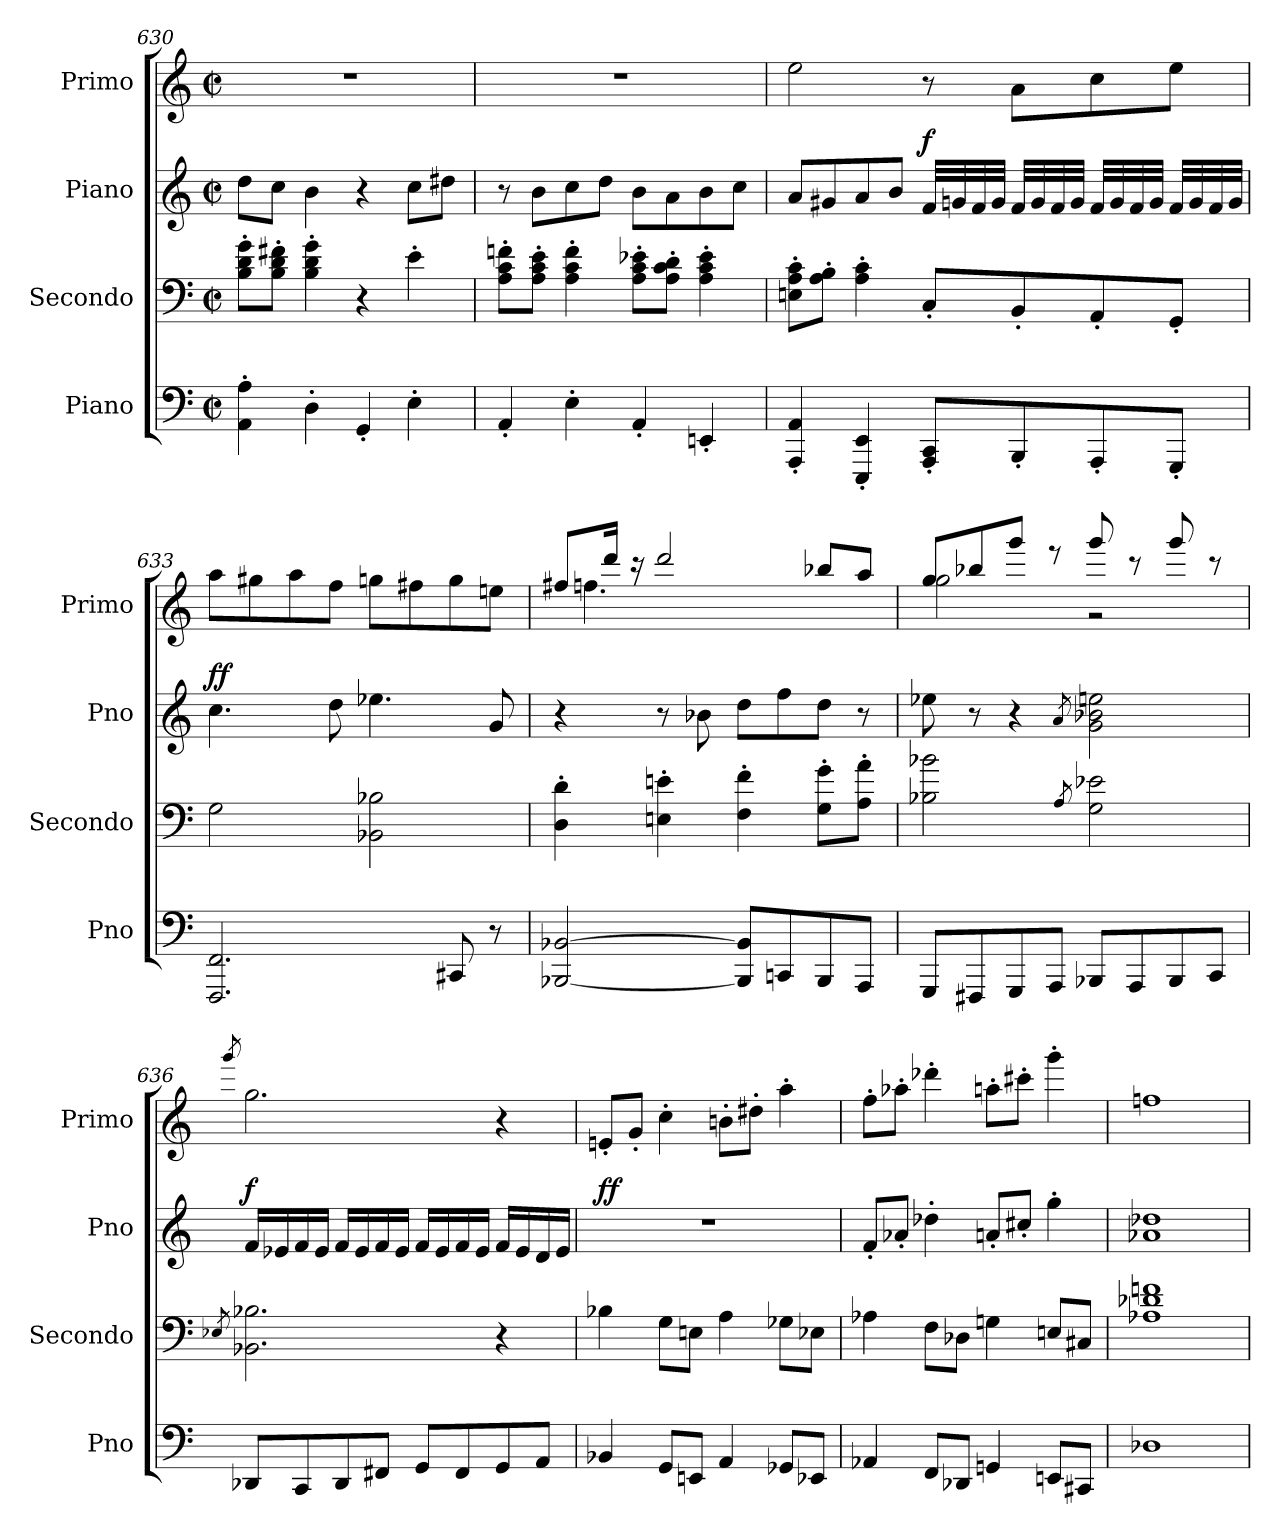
**kern	**kern	**kern	**dynam	**kern
*part4	*part3	*part2	*part2	*part1
*staff4	*staff3	*staff2	*staff2	*staff1
*I"Piano	*I"Secondo	*I"Piano	*	*I"Primo
*I'Pno	*I'Secondo	*I'Pno	*	*I'Primo
!!LO:LB:g=z
*clefF4	*clefF4	*clefG2	*	*clefG2
*k[]	*k[]	*k[]	*	*k[]
*C:	*C:	*C:	*	*C:
*M2/2	*M2/2	*M2/2	*	*M2/2
*met(c|)	*met(c|)	*met(c|)	*	*met(c|)
=630	=630	=630	=630	=630
4AA\' 4A\'	8B\' 8d\' 8g\'L	8dd\L	.	1r
.	8B\' 8d\' 8f#X\'J	8cc\J	.	.
4D'\	4B\' 4d\' 4g\'	4b\	.	.
4GG'/	4r	4r	.	.
4E'\	4e'\	8cc\L	.	.
.	.	8dd#X\J	.	.
=631	=631	=631	=631	=631
4AA'/	8A\' 8c\' 8fn\'L	8r	.	1r
.	8A\' 8c\' 8e\'J	8b\L	.	.
4E'\	4A\' 4c\' 4f\'	8cc\	.	.
.	.	8dd\J	.	.
4AA'/	8A\' 8c\' 8e-X\'L	8b\L	.	.
.	8A\' 8c\' 8d\'J	8a\	.	.
4EEn'/	4A\' 4c\' 4e-\'	8b\	.	.
.	.	8cc\J	.	.
=632	=632	=632	=632	=632
4AAA/' 4AA/'	8En\' 8A\' 8c\'L	8a/L	.	2ee\
.	8A\' 8B\'J	8g#X/	.	.
4EEE/' 4EE/'	4A\' 4c\'	8a/	.	.
.	.	8b/J	.	.
!	!	!	!LO:DY:a	!
8AAA/' 8CC/'L	8C'/L	32f/LLL	f	8r
.	.	32gn/	.	.
.	.	32f/	.	.
.	.	32g/JJJ	.	.
8BBB'/	8BB'/	32f/LLL	.	8a\L
.	.	32g/	.	.
.	.	32f/	.	.
.	.	32g/JJJ	.	.
8AAA'/	8AA'/	32f/LLL	.	8cc\
.	.	32g/	.	.
.	.	32f/	.	.
.	.	32g/JJJ	.	.
8GGG'/J	8GG'/J	32f/LLL	.	8ee\J
.	.	32g/	.	.
.	.	32f/	.	.
.	.	32g/JJJ	.	.
=633	=633	=633	=633	=633
!	!	!	!LO:DY:a	!
2.FFF/ 2.FF/	2G\	4.cc\	ff	8aa\L
.	.	.	.	8gg#X\
.	.	.	.	8aa\
.	.	8dd\	.	8ff\J
.	2BB-X\ 2B-X\	4.ee-X\	.	8ggn\L
.	.	.	.	8ff#X\
8CC#X/	.	.	.	8gg\
8r	.	8g/	.	8een\J
=634	=634	=634	=634	=634
*	*	*	*	*^
[2BBB-X/ [2BB-X/	4D\' 4d\'	4r	.	8ff#/L	4.ffn\
.	.	.	.	16ddd/Jk	.
.	.	.	.	16rccc	.
.	4En\' 4en\'	8r	.	2ddd/	.
.	.	8b-X\	.	.	2ryy
8BBB-/] 8BB-/]L	4F\' 4f\'	8dd\L	.	.	.
8CCn/	.	8ff\	.	.	.
8BBB-/	8G\' 8g\'L	8dd\J	.	8bb-X/L	.
8AAA/J	8A\' 8a\'J	8r	.	8aa/J	8ryy
!!LO:PB:g=z	!!
=635	=635	=635	=635	=635	=635
8GGG/L	2B-X\ 2b-X\	8ee-X\	.	8gg/L	2gg\
8FFF#X/	.	8r	.	8bb-X/	.
8GGG/	.	4r	.	8ggg/J	.
8AAA/J	.	.	.	8r	.
.	8qA/	8qa/	.	.	.
8BBB-X/L	2G\ 2e-X\	2g\ 2b-X\ 2een\	.	8ggg/	2r
8AAA/	.	.	.	8r	.
8BBB-/	.	.	.	8ggg/	.
8CC/J	.	.	.	8r	.
*	*	*	*	*v	*v
=636	=636	=636	=636	=636
.	8qE-X/	.	.	8qggg/
!	!	!	!LO:DY:a	!
8DD-X/L	2.BB-X\ 2.B-X\	16f/LL	f	2.gg\
.	.	16e-X/	.	.
8CC/	.	16f/	.	.
.	.	16e-/JJ	.	.
8DD-/	.	16f/LL	.	.
.	.	16e-/	.	.
8FF#X/J	.	16f/	.	.
.	.	16e-/JJ	.	.
8GG/L	.	16f/LL	.	.
.	.	16e-/	.	.
8FF#/	.	16f/	.	.
.	.	16e-/JJ	.	.
8GG/	4r	16f/LL	.	4r
.	.	16e-/	.	.
8AA/J	.	16d/	.	.
.	.	16e-/JJ	.	.
=637	=637	=637	=637	=637
!	!	!	!LO:DY:a	!
4BB-X/	4B-X\	1r	ff	8en'/L
.	.	.	.	8g'/J
8GG/L	8G\L	.	.	4cc'\
8EEn/J	8En\J	.	.	.
4AA/	4A\	.	.	8bn'\L
.	.	.	.	8dd#X'\J
8GG-X/L	8G-X\L	.	.	4aa'\
8EE-X/J	8E-X\J	.	.	.
=638	=638	=638	=638	=638
4AA-X/	4A-X\	8f'/L	.	8ff'\L
.	.	8a-X'/J	.	8aa-X'\J
8FF/L	8F\L	4dd-X'\	.	4ddd-X'\
8DD-X/J	8D-X\J	.	.	.
4GGn/	4Gn\	8an'/L	.	8aan'\L
.	.	8cc#X'/J	.	8ccc#X'\J
8EEn/L	8En/L	4gg'\	.	4ggg'\
8CC#X/J	8C#X/J	.	.	.
=639	=639	=639	=639	=639
1D-X	1A-X 1d-X 1fn	1a-X 1dd-X	.	1ffn
=	=	=	=	=
*-	*-	*-	*-	*-
